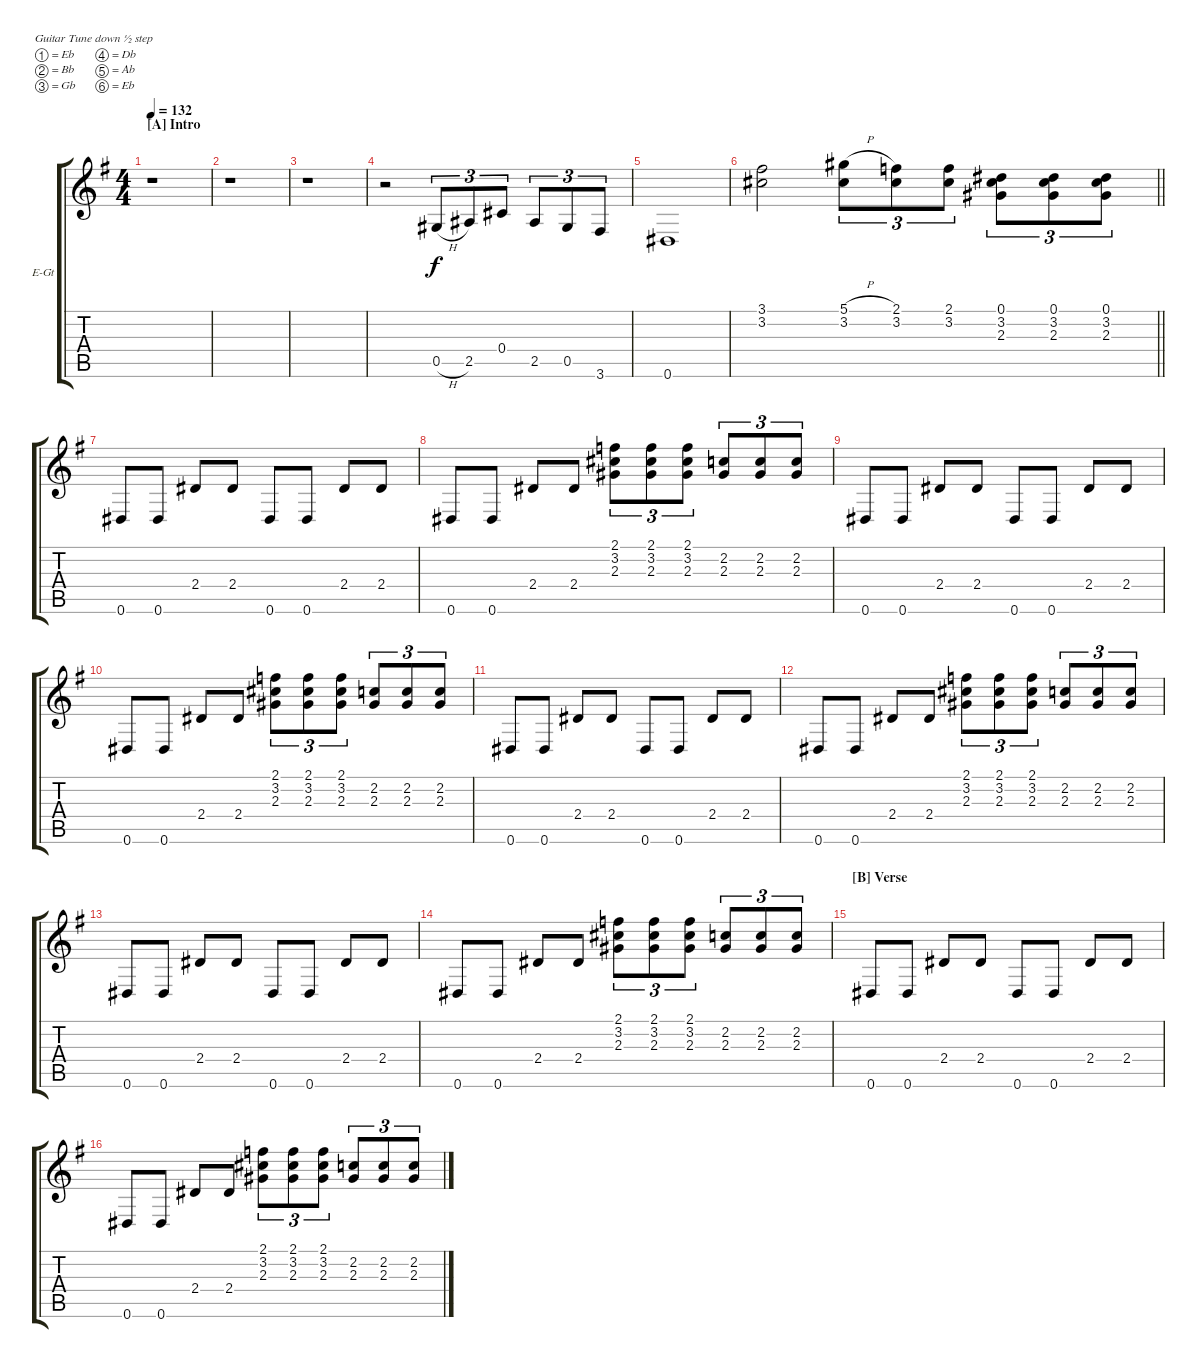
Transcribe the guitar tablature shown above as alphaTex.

\bracketExtendMode groupsimilarinstruments
\firstSystemTrackNameOrientation horizontal
\otherSystemsTrackNameOrientation horizontal
\track ("Guitar 1" "E-Gt") {instrument distortionguitar}
\staff {score tabs}
\tuning (Eb4 Bb3 Gb3 Db3 Ab2 Eb2)
\ts (4 4)
\section ("A" "Intro")
\tempo 132
\clef g2
\scale
1.06936
\ks g
r.1{dy f instrument distortionguitar} |
\scale
0.930643 r.1 |
\scale
1.03909 r.1 |
\scale
0.960908 r.2 0.5{h}.8{tu (3 2)} 2.5.8{tu (3 2)} 0.4.8{tu (3 2)} 2.5.8{tu (3 2)} 0.5.8{tu (3 2)} 3.6.8{tu (3 2)} |
\scale
1.03909 0.6.1 |
\scale
0.960908
\barLineRight lightlight
(3.2 3.1).2 (3.2 5.1{h}).8{tu (3 2)} (3.2 2.1).8{tu (3 2)} (3.2 2.1).8{tu (3 2)} (0.1 3.2 2.3).8{tu (3 2)} (0.1 3.2 2.3).8{tu (3 2)} (0.1 3.2 2.3).8{tu (3 2)} |
\scale
1.03909 0.6.8 0.6.8 2.4.8 2.4.8 0.6.8 0.6.8 2.4.8 2.4.8 |
\scale
0.960908 0.6.8 0.6.8 2.4.8 2.4.8 (2.3 3.2 2.1).8{tu (3 2)} (3.2 2.1 2.3).8{tu (3 2)} (2.3 2.1 3.2).8{tu (3 2)} (2.2 2.3).8{tu (3 2)} (2.3 2.2).8{tu (3 2)} (2.2 2.3).8{tu (3 2)} |
\scale
1.03909 0.6.8 0.6.8 2.4.8 2.4.8 0.6.8 0.6.8 2.4.8 2.4.8 |
\scale
0.960908 0.6.8 0.6.8 2.4.8 2.4.8 (2.3 3.2 2.1).8{tu (3 2)} (3.2 2.1 2.3).8{tu (3 2)} (2.3 2.1 3.2).8{tu (3 2)} (2.2 2.3).8{tu (3 2)} (2.3 2.2).8{tu (3 2)} (2.2 2.3).8{tu (3 2)} |
\scale
1.03909 0.6.8 0.6.8 2.4.8 2.4.8 0.6.8 0.6.8 2.4.8 2.4.8 |
\scale
0.960908 0.6.8 0.6.8 2.4.8 2.4.8 (2.3 3.2 2.1).8{tu (3 2)} (3.2 2.1 2.3).8{tu (3 2)} (2.3 2.1 3.2).8{tu (3 2)} (2.2 2.3).8{tu (3 2)} (2.3 2.2).8{tu (3 2)} (2.2 2.3).8{tu (3 2)} |
\scale
1.03909 0.6.8 0.6.8 2.4.8 2.4.8 0.6.8 0.6.8 2.4.8 2.4.8 |
\scale
0.960908 0.6.8 0.6.8 2.4.8 2.4.8 (2.3 3.2 2.1).8{tu (3 2)} (3.2 2.1 2.3).8{tu (3 2)} (2.3 2.1 3.2).8{tu (3 2)} (2.2 2.3).8{tu (3 2)} (2.3 2.2).8{tu (3 2)} (2.2 2.3).8{tu (3 2)} |
\section ("B" "Verse")
\scale
1.03909 0.6.8 0.6.8 2.4.8 2.4.8 0.6.8 0.6.8 2.4.8 2.4.8 |
\scale
0.960908 0.6.8 0.6.8 2.4.8 2.4.8 (2.3 3.2 2.1).8{tu (3 2)} (3.2 2.1 2.3).8{tu (3 2)} (2.3 2.1 3.2).8{tu (3 2)} (2.2 2.3).8{tu (3 2)} (2.3 2.2).8{tu (3 2)} (2.2 2.3).8{tu (3 2)}
